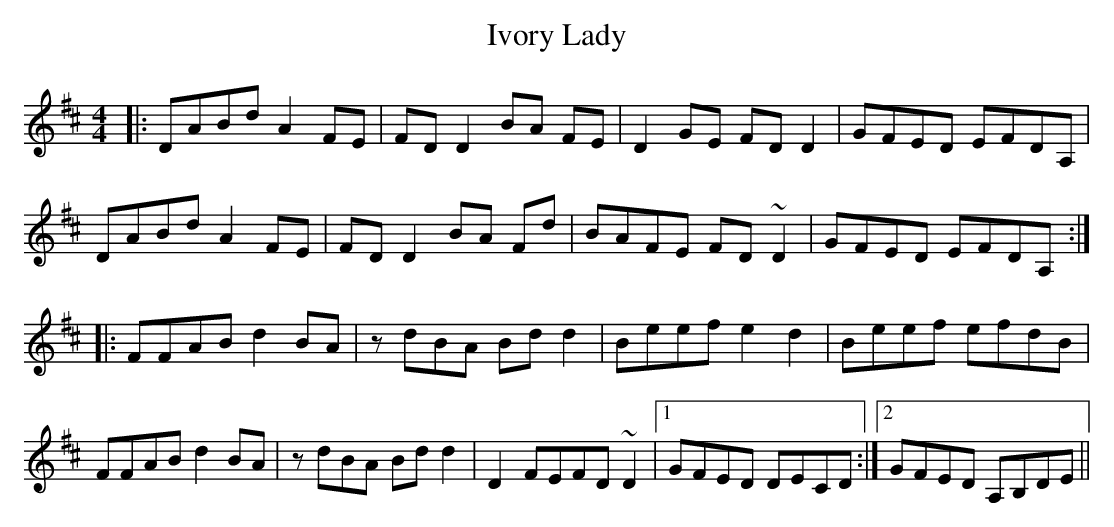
X:1
T: Ivory Lady
M: 4/4
L: 1/8
K: Dmaj
|:DABd A2 FE|FD D2 BA FE|D2 GE FD D2|GFED EFDA,|
DABd A2 FE|FD D2 BA Fd|BAFE FD ~D2|GFED EFDA,:|
|:FFAB d2 BA|z dBA Bdd2|Beef e2 d2|Beef efdB|
FFAB d2 BA|z dBA Bdd2|D2 FEFD ~D2|1 GFED DECD:|2 GFED A,B,DE||
